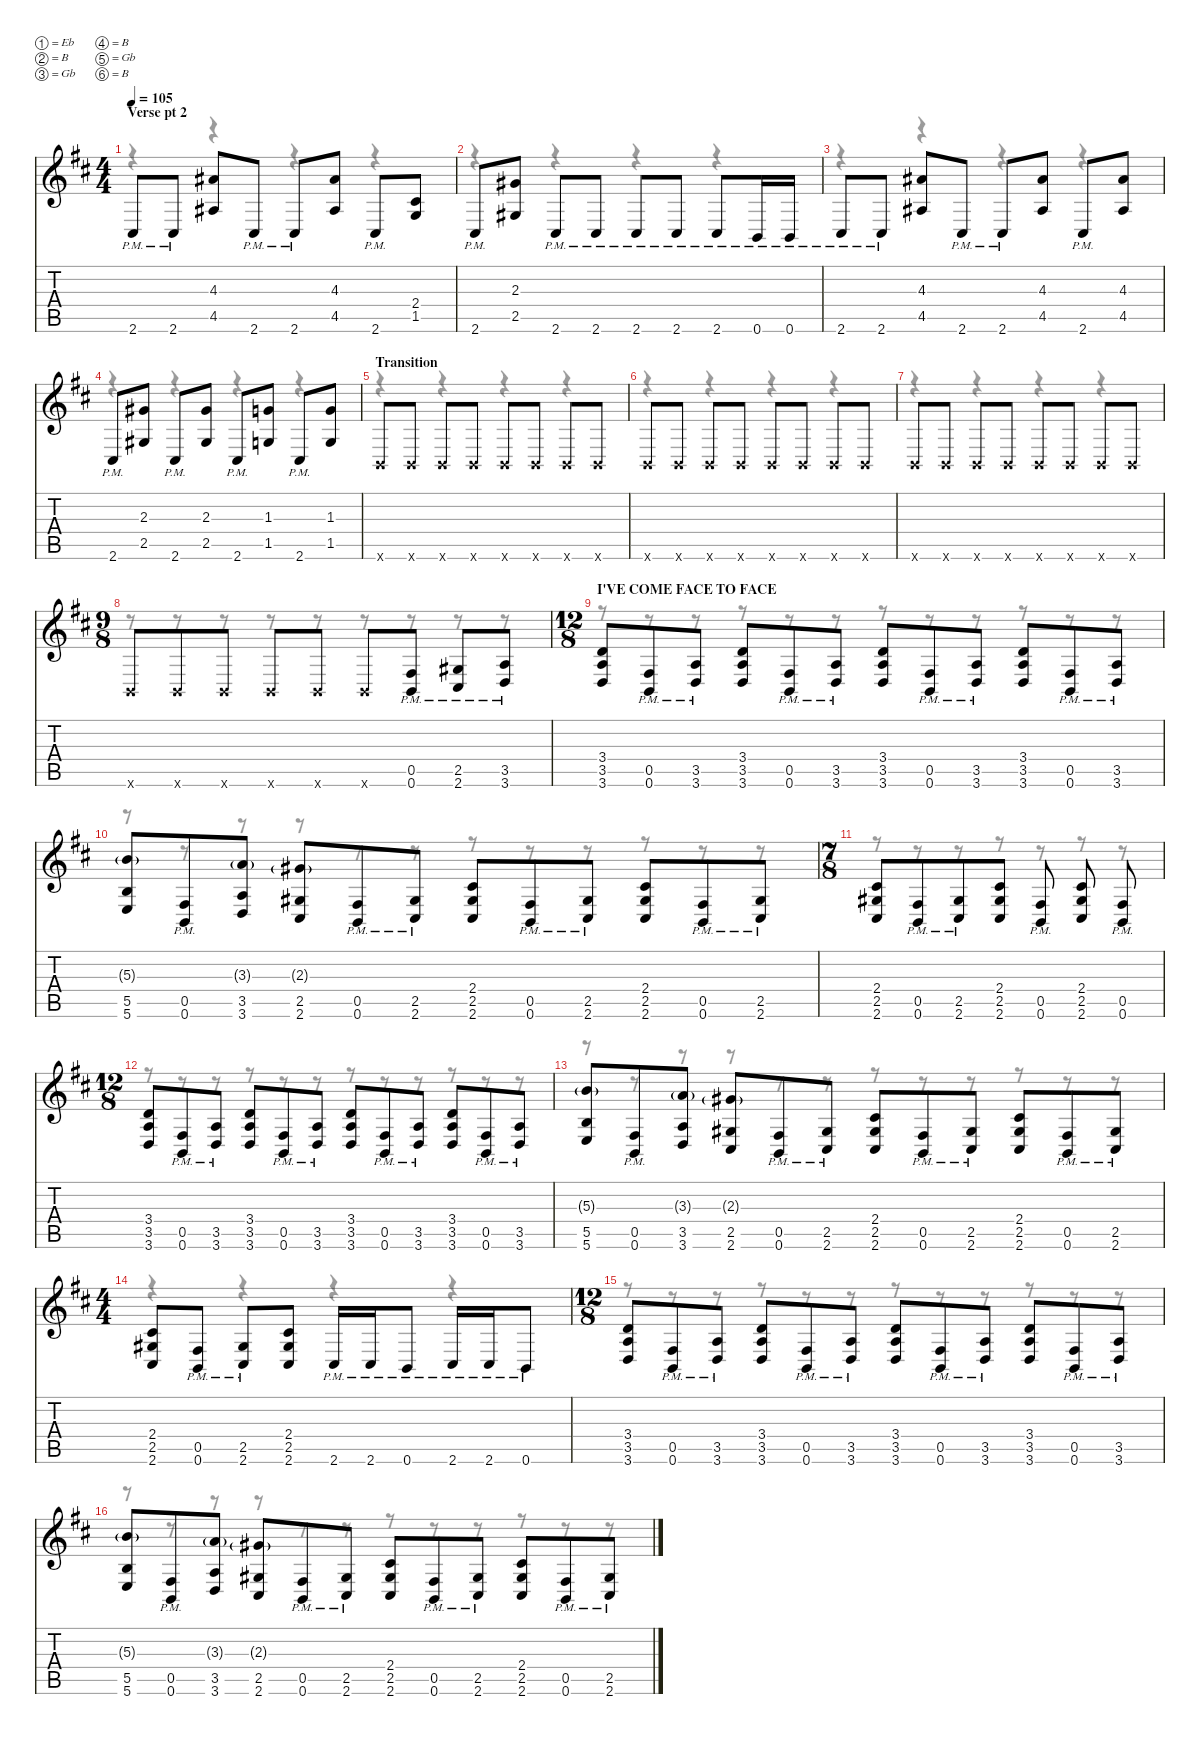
\defaultSystemsLayout 4
\hideDynamics
\bracketExtendMode nobrackets
\singleTrackTrackNamePolicy hidden
\multiTrackTrackNamePolicy hidden
\firstSystemTrackNameMode fullname
\firstSystemTrackNameOrientation horizontal
\otherSystemsTrackNameOrientation horizontal
\track ("Rhythm Guitar 1" "dist.guit.") {instrument distortionguitar}
\staff {score tabs}
\tuning (Eb4 B3 Gb3 B2 Gb2 B1)
\voice
\ts (4 4)
\section ("" "Verse pt 2")
\tempo 105
\clef g2
\ks bminor
2.6{pm acc #}.8{dy ppp beam Up} 2.6{pm acc #}.8{beam Up} (4.3{acc #} 4.5{acc #}).8{beam Up} 2.6{pm acc #}.8{beam Up} 2.6{pm acc #}.8{beam Up} (4.3{acc #} 4.5{acc #}).8{beam Up} 2.6{pm acc #}.8{beam Up} (2.4{acc #} 1.5{acc forcenatural}).8{beam Up} |
2.6{pm acc #}.8{beam Up} (2.3{acc #} 2.5{acc #}).8{beam Up} 2.6{pm acc #}.8{beam Up} 2.6{pm acc #}.8{beam Up} 2.6{pm acc #}.8{beam Up} 2.6{pm acc #}.8{beam Up} 2.6{pm acc #}.8{beam Up} 0.6{pm acc forcenatural}.16{beam Up} 0.6{pm acc forcenatural}.16{beam Up} |
2.6{pm acc #}.8{beam Up} 2.6{pm acc #}.8{beam Up} (4.3{acc #} 4.5{acc #}).8{beam Up} 2.6{pm acc #}.8{beam Up} 2.6{pm acc #}.8{beam Up} (4.3{acc #} 4.5{acc #}).8{beam Up} 2.6{pm acc #}.8{beam Up} (4.3{acc #} 4.5{acc #}).8{beam Up} |
2.6{pm acc #}.8{beam Up} (2.3{acc #} 2.5{acc #}).8{beam Up} 2.6{pm acc #}.8{beam Up} (2.3{acc #} 2.5{acc #}).8{beam Up} 2.6{pm acc #}.8{beam Up} (1.3{acc forcenatural} 1.5{acc forcenatural}).8{beam Up} 2.6{pm acc #}.8{beam Up} (1.3{acc forcenatural} 1.5{acc forcenatural}).8{beam Up} |
\section ("" "Transition")
0.6{x acc forcenatural}.8{beam Up} 0.6{x acc forcenatural}.8{beam Up} 0.6{x acc forcenatural}.8{beam Up} 0.6{x acc forcenatural}.8{beam Up} 0.6{x acc forcenatural}.8{beam Up} 0.6{x acc forcenatural}.8{beam Up} 0.6{x acc forcenatural}.8{beam Up} 0.6{x acc forcenatural}.8{beam Up} |
0.6{x acc forcenatural}.8{beam Up} 0.6{x acc forcenatural}.8{dy pp beam Up} 0.6{x acc forcenatural}.8{beam Up} 0.6{x acc forcenatural}.8{beam Up} 0.6{x acc forcenatural}.8{beam Up} 0.6{x acc forcenatural}.8{beam Up} 0.6{x acc forcenatural}.8{beam Up} 0.6{x acc forcenatural}.8{beam Up} |
0.6{x acc forcenatural}.8{dy p beam Up} 0.6{x acc forcenatural}.8{beam Up} 0.6{x acc forcenatural}.8{beam Up} 0.6{x acc forcenatural}.8{beam Up} 0.6{x acc forcenatural}.8{beam Up} 0.6{x acc forcenatural}.8{beam Up} 0.6{x acc forcenatural}.8{beam Up} 0.6{x acc forcenatural}.8{beam Up} |
\ts (9 8)
\beaming (8 3 2 2 2)
0.6{x acc forcenatural}.8{beam Up} 0.6{x acc forcenatural}.8{beam Up} 0.6{x acc forcenatural}.8{beam Up} 0.6{x acc forcenatural}.8{beam Up} 0.6{x acc forcenatural}.8{dy mp beam Up} 0.6{x acc forcenatural}.8{beam Up} (0.5{pm acc #} 0.6{pm acc forcenatural}).8{dy f beam Up} (2.5{pm acc #} 2.6{pm acc #}).8{beam Up} (3.5{pm acc forcenatural} 3.6{pm acc forcenatural}).8{beam Up} |
\ts (12 8)
\beaming (8 3 3 3 3)
\section ("" "I'VE COME FACE TO FACE")
(3.4{acc forcenatural} 3.5{acc forcenatural} 3.6{acc forcenatural}).8{beam Up} (0.5{pm acc #} 0.6{pm acc forcenatural}).8{beam Up} (3.5{pm acc forcenatural} 3.6{pm acc forcenatural}).8{beam Up} (3.4{acc forcenatural} 3.5{acc forcenatural} 3.6{acc forcenatural}).8{beam Up} (0.5{pm acc #} 0.6{pm acc forcenatural}).8{beam Up} (3.5{pm acc forcenatural} 3.6{pm acc forcenatural}).8{beam Up} (3.4{acc forcenatural} 3.5{acc forcenatural} 3.6{acc forcenatural}).8{beam Up} (0.5{pm acc #} 0.6{pm acc forcenatural}).8{beam Up} (3.5{pm acc forcenatural} 3.6{pm acc forcenatural}).8{beam Up} (3.4{acc forcenatural} 3.5{acc forcenatural} 3.6{acc forcenatural}).8{beam Up} (0.5{pm acc #} 0.6{pm acc forcenatural}).8{beam Up} (3.5{pm acc forcenatural} 3.6{pm acc forcenatural}).8{beam Up} |
(5.3{g acc forcenatural} 5.5{acc forcenatural} 5.6{acc forcenatural}).8{beam Up} (0.5{pm acc #} 0.6{pm acc forcenatural}).8{beam Up} (3.3{g acc forcenatural} 3.5{acc forcenatural} 3.6{acc forcenatural}).8{beam Up} (2.3{g acc #} 2.5{acc #} 2.6{acc #}).8{beam Up} (0.5{pm acc #} 0.6{pm acc forcenatural}).8{beam Up} (2.5{pm acc #} 2.6{pm acc #}).8{beam Up} (2.4{acc #} 2.5{acc #} 2.6{acc #}).8{beam Up} (0.5{pm acc #} 0.6{pm acc forcenatural}).8{beam Up} (2.5{pm acc #} 2.6{pm acc #}).8{beam Up} (2.4{acc #} 2.5{acc #} 2.6{acc #}).8{beam Up} (0.5{pm acc #} 0.6{pm acc forcenatural}).8{beam Up} (2.5{pm acc #} 2.6{pm acc #}).8{beam Up} |
\ts (7 8)
\beaming (8 4 1 1 1)
(2.4{acc #} 2.5{acc #} 2.6{acc #}).8{beam Up} (0.5{pm acc #} 0.6{pm acc forcenatural}).8{beam Up} (2.5{pm acc #} 2.6{pm acc #}).8{beam Up} (2.4{acc #} 2.5{acc #} 2.6{acc #}).8{beam Up} (0.5{pm acc #} 0.6{pm acc forcenatural}).8{beam Up} (2.4{acc #} 2.5{acc #} 2.6{acc #}).8{beam Up} (0.5{pm acc #} 0.6{pm acc forcenatural}).8{beam Up} |
\ts (12 8)
\beaming (8 3 3 3 3)
(3.4{acc forcenatural} 3.5{acc forcenatural} 3.6{acc forcenatural}).8{beam Up} (0.5{pm acc #} 0.6{pm acc forcenatural}).8{beam Up} (3.5{pm acc forcenatural} 3.6{pm acc forcenatural}).8{beam Up} (3.4{acc forcenatural} 3.5{acc forcenatural} 3.6{acc forcenatural}).8{beam Up} (0.5{pm acc #} 0.6{pm acc forcenatural}).8{beam Up} (3.5{pm acc forcenatural} 3.6{pm acc forcenatural}).8{beam Up} (3.4{acc forcenatural} 3.5{acc forcenatural} 3.6{acc forcenatural}).8{beam Up} (0.5{pm acc #} 0.6{pm acc forcenatural}).8{beam Up} (3.5{pm acc forcenatural} 3.6{pm acc forcenatural}).8{beam Up} (3.4{acc forcenatural} 3.5{acc forcenatural} 3.6{acc forcenatural}).8{beam Up} (0.5{pm acc #} 0.6{pm acc forcenatural}).8{beam Up} (3.5{pm acc forcenatural} 3.6{pm acc forcenatural}).8{beam Up} |
(5.3{g acc forcenatural} 5.5{acc forcenatural} 5.6{acc forcenatural}).8{beam Up} (0.5{pm acc #} 0.6{pm acc forcenatural}).8{beam Up} (3.3{g acc forcenatural} 3.5{acc forcenatural} 3.6{acc forcenatural}).8{beam Up} (2.3{g acc #} 2.5{acc #} 2.6{acc #}).8{beam Up} (0.5{pm acc #} 0.6{pm acc forcenatural}).8{beam Up} (2.5{pm acc #} 2.6{pm acc #}).8{beam Up} (2.4{acc #} 2.5{acc #} 2.6{acc #}).8{beam Up} (0.5{pm acc #} 0.6{pm acc forcenatural}).8{beam Up} (2.5{pm acc #} 2.6{pm acc #}).8{beam Up} (2.4{acc #} 2.5{acc #} 2.6{acc #}).8{beam Up} (0.5{pm acc #} 0.6{pm acc forcenatural}).8{beam Up} (2.5{pm acc #} 2.6{pm acc #}).8{beam Up} |
\ts (4 4)
\beaming (8 2 2 2 2)
(2.4{acc #} 2.5{acc #} 2.6{acc #}).8{beam Up} (0.5{pm acc #} 0.6{pm acc forcenatural}).8{beam Up} (2.5{pm acc #} 2.6{pm acc #}).8{beam Up} (2.4{acc #} 2.5{acc #} 2.6{acc #}).8{beam Up} 2.6{pm acc #}.16{beam Up} 2.6{pm acc #}.16{beam Up} 0.6{pm acc forcenatural}.8{beam Up} 2.6{pm acc #}.16{beam Up} 2.6{pm acc #}.16{beam Up} 0.6{pm acc forcenatural}.8{beam Up} |
\ts (12 8)
\beaming (8 3 3 3 3)
(3.4{acc forcenatural} 3.5{acc forcenatural} 3.6{acc forcenatural}).8{beam Up} (0.5{pm acc #} 0.6{pm acc forcenatural}).8{beam Up} (3.5{pm acc forcenatural} 3.6{pm acc forcenatural}).8{beam Up} (3.4{acc forcenatural} 3.5{acc forcenatural} 3.6{acc forcenatural}).8{beam Up} (0.5{pm acc #} 0.6{pm acc forcenatural}).8{beam Up} (3.5{pm acc forcenatural} 3.6{pm acc forcenatural}).8{beam Up} (3.4{acc forcenatural} 3.5{acc forcenatural} 3.6{acc forcenatural}).8{beam Up} (0.5{pm acc #} 0.6{pm acc forcenatural}).8{beam Up} (3.5{pm acc forcenatural} 3.6{pm acc forcenatural}).8{beam Up} (3.4{acc forcenatural} 3.5{acc forcenatural} 3.6{acc forcenatural}).8{beam Up} (0.5{pm acc #} 0.6{pm acc forcenatural}).8{beam Up} (3.5{pm acc forcenatural} 3.6{pm acc forcenatural}).8{beam Up} |
(5.3{g acc forcenatural} 5.5{acc forcenatural} 5.6{acc forcenatural}).8{beam Up} (0.5{pm acc #} 0.6{pm acc forcenatural}).8{beam Up} (3.3{g acc forcenatural} 3.5{acc forcenatural} 3.6{acc forcenatural}).8{beam Up} (2.3{g acc #} 2.5{acc #} 2.6{acc #}).8{beam Up} (0.5{pm acc #} 0.6{pm acc forcenatural}).8{beam Up} (2.5{pm acc #} 2.6{pm acc #}).8{beam Up} (2.4{acc #} 2.5{acc #} 2.6{acc #}).8{beam Up} (0.5{pm acc #} 0.6{pm acc forcenatural}).8{beam Up} (2.5{pm acc #} 2.6{pm acc #}).8{beam Up} (2.4{acc #} 2.5{acc #} 2.6{acc #}).8{beam Up} (0.5{pm acc #} 0.6{pm acc forcenatural}).8{beam Up} (2.5{pm acc #} 2.6{pm acc #}).8{beam Up}
\voice
\clef g2
\ottava regular
\simile none
\ks bminor
r.4{dy mf beam Down} r.4{beam Down} r.4{beam Down} r.4{beam Down} |
r.4{beam Down} r.4{beam Down} r.4{beam Down} r.4{beam Down} |
r.4{beam Down} r.4{beam Down} r.4{beam Down} r.4{beam Down} |
r.4{beam Down} r.4{beam Down} r.4{beam Down} r.4{beam Down} |
r.4{beam Down} r.4{beam Down} r.4{beam Down} r.4{beam Down} |
r.4{beam Down} r.4{beam Down} r.4{beam Down} r.4{beam Down} |
r.4{beam Down} r.4{beam Down} r.4{beam Down} r.4{beam Down} |
r.8{beam Down} r.8{beam Down} r.8{beam Down} r.8{beam Down} r.8{beam Down} r.8{beam Down} r.8{beam Down} r.8{beam Down} r.8{beam Down} |
r.8{beam Down} r.8{beam Down} r.8{beam Down} r.8{beam Down} r.8{beam Down} r.8{beam Down} r.8{beam Down} r.8{beam Down} r.8{beam Down} r.8{beam Down} r.8{beam Down} r.8{beam Down} |
r.8{beam Down} r.8{beam Down} r.8{beam Down} r.8{beam Down} r.8{beam Down} r.8{beam Down} r.8{beam Down} r.8{beam Down} r.8{beam Down} r.8{beam Down} r.8{beam Down} r.8{beam Down} |
r.8{beam Down} r.8{beam Down} r.8{beam Down} r.8{beam Down} r.8{beam Down} r.8{beam Down} r.8{beam Down} |
r.8{beam Down} r.8{beam Down} r.8{beam Down} r.8{beam Down} r.8{beam Down} r.8{beam Down} r.8{beam Down} r.8{beam Down} r.8{beam Down} r.8{beam Down} r.8{beam Down} r.8{beam Down} |
r.8{beam Down} r.8{beam Down} r.8{beam Down} r.8{beam Down} r.8{beam Down} r.8{beam Down} r.8{beam Down} r.8{beam Down} r.8{beam Down} r.8{beam Down} r.8{beam Down} r.8{beam Down} |
r.4{beam Down} r.4{beam Down} r.4{beam Down} r.4{beam Down} |
r.8{beam Down} r.8{beam Down} r.8{beam Down} r.8{beam Down} r.8{beam Down} r.8{beam Down} r.8{beam Down} r.8{beam Down} r.8{beam Down} r.8{beam Down} r.8{beam Down} r.8{beam Down} |
r.8{beam Down} r.8{beam Down} r.8{beam Down} r.8{beam Down} r.8{beam Down} r.8{beam Down} r.8{beam Down} r.8{beam Down} r.8{beam Down} r.8{beam Down} r.8{beam Down} r.8{beam Down}
